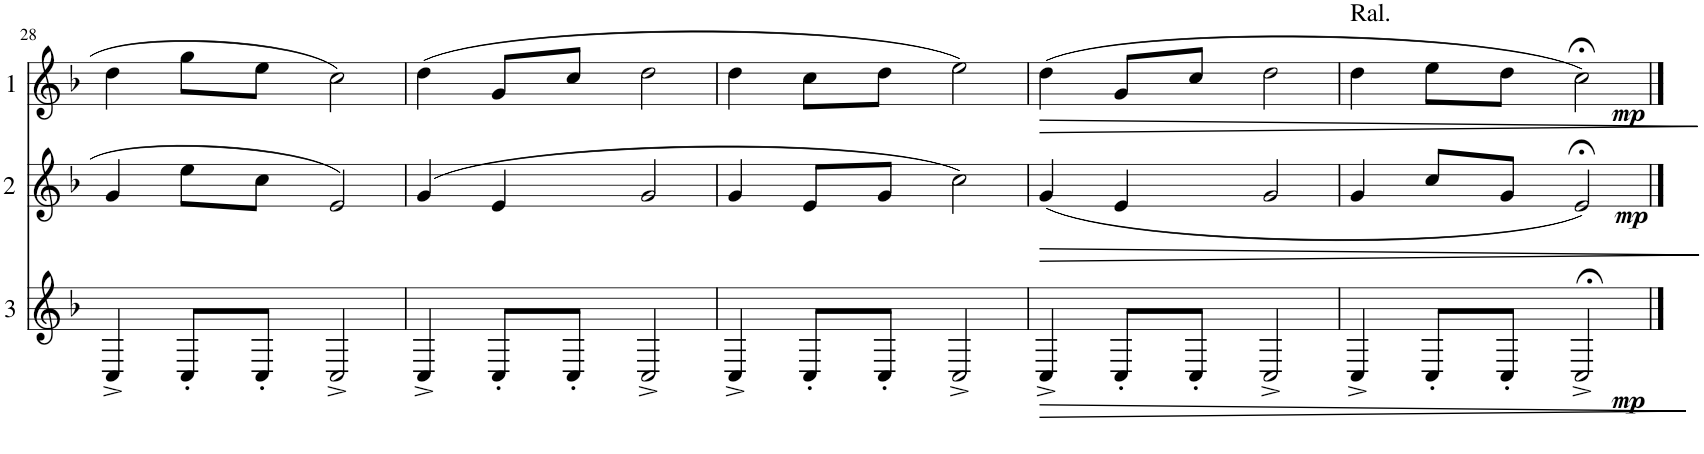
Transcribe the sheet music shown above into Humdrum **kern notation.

**kern	**dynam	**kern	**dynam	**kern	**dynam
*part3	*part3	*part2	*part2	*part1	*part1
*staff3	*staff3	*staff2	*staff2	*staff1	*staff1
*I"3	*	*I"2	*	*I"1	*
!!LO:PB:g=z
*clefG2	*	*clefG2	*	*clefG2	*
*Trd4c7	*	*Trd4c7	*	*Trd4c7	*
*k[b-]	*	*k[b-]	*	*k[b-]	*
*M4/4	*	*M4/4	*	*M4/4	*
=28	=28	=28	=28	=28	=28
4C^/	.	4g/	.	4dd\	.
8C'/L	.	8ee\L	.	8gg\L	.
8C'/J	.	8cc\J	.	8ee\J	.
2C^/	.	2e/	.	2cc\	.
=29	=29	=29	=29	=29	=29
4C^/	.	(4g/	.	(4dd\	.
8C'/L	.	4e/	.	8g/L	.
8C'/J	.	.	.	8cc/J	.
2C^/	.	2g/	.	2dd\	.
=30	=30	=30	=30	=30	=30
4C^/	.	4g/	.	4dd\	.
8C'/L	.	8e/L	.	8cc\L	.
8C'/J	.	8g/J	.	8dd\J	.
2C^/	.	2cc\)	.	2ee\)	.
=31	=31	=31	=31	=31	=31
!	!LO:HP:b	!	!LO:HP:b	!	!LO:HP:b
4C^/	>	(4g/	>	(4dd\	>
8C'/L	.	4e/	.	8g/L	.
8C'/J	.	.	.	8cc/J	.
2C^/	.	2g/	.	2dd\	.
.	]	.	]	.	]
=32	=32	=32	=32	=32	=32
!	!	!	!	!LO:TX:a:t=Ral.	!
4C^/	.	4g/	.	4dd\	.
8C'/L	.	8cc/L	.	8ee\L	.
8C'/J	.	8g/J	.	8dd\J	.
!	!LO:DY:b	!	!LO:DY:b	!	!LO:DY:b
2C;<^/	mp	2e;</)	mp	2cc;<\)	mp
==	==	==	==	==	==
*-	*-	*-	*-	*-	*-
